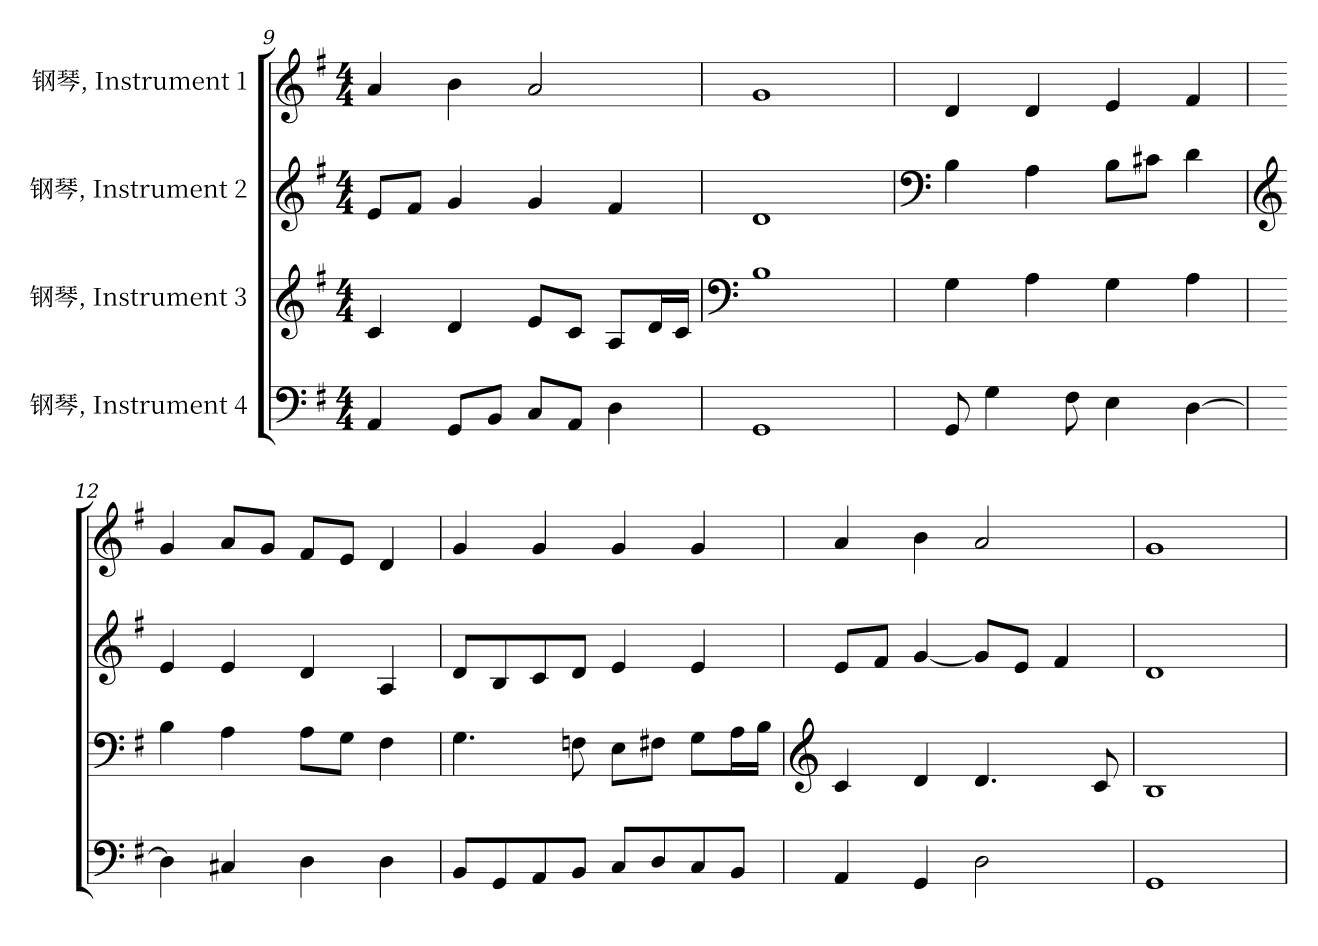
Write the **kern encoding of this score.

**kern	**kern	**kern	**kern
*part4	*part3	*part2	*part1
*staff4	*staff3	*staff2	*staff1
*I"钢琴, Instrument 4	*I"钢琴, Instrument 3	*I"钢琴, Instrument 2	*I"钢琴, Instrument 1
*clefF4	*clefG2	*clefG2	*clefG2
*k[f#]	*k[f#]	*k[f#]	*k[f#]
*M4/4	*M4/4	*M4/4	*M4/4
=9	=9	=9	=9
4AA/	4c/	8e/L	4a/
.	.	8f#/J	.
8GG/L	4d/	4g/	4b\
8BB/J	.	.	.
8C/L	8e/L	4g/	2a/
8AA/J	8c/J	.	.
4D\	8A/L	4f#/	.
.	16d/L	.	.
.	16c/JJ	.	.
=10	=10	=10	=10
*	*clefF4	*	*
1GG	1B	1d	1g
!!LO:LB:g=z
=11	=11	=11	=11
*	*	*clefF4	*
8GG/	4G\	4B\	4d/
4G\	.	.	.
.	4A\	4A\	4d/
8F#\	.	.	.
4E\	4G\	8B\L	4e/
.	.	8c#X\J	.
[4D\	4A\	4d\	4f#/
=12	=12	=12	=12
*	*	*clefG2	*
4D\]	4B\	4e/	4g/
4C#X/	4A\	4e/	8a/L
.	.	.	8g/J
4D\	8A\L	4d/	8f#/L
.	8G\J	.	8e/J
4D\	4F#\	4A/	4d/
=13	=13	=13	=13
8BB/L	4.G\	8d/L	4g/
8GG/	.	8B/	.
8AA/	.	8c/	4g/
8BB/J	8Fn\	8d/J	.
8C/L	8E\L	4e/	4g/
8D/	8F#X\J	.	.
8C/	8G\L	4e/	4g/
8BB/J	16A\L	.	.
.	16B\JJ	.	.
=14	=14	=14	=14
*	*clefG2	*	*
4AA/	4c/	8e/L	4a/
.	.	8f#/J	.
4GG/	4d/	[4g/	4b\
2D\	4.d/	8g/L]	2a/
.	.	8e/J	.
.	.	4f#/	.
.	8c/	.	.
=15	=15	=15	=15
1GG	1B	1d	1g
=	=	=	=
*-	*-	*-	*-
